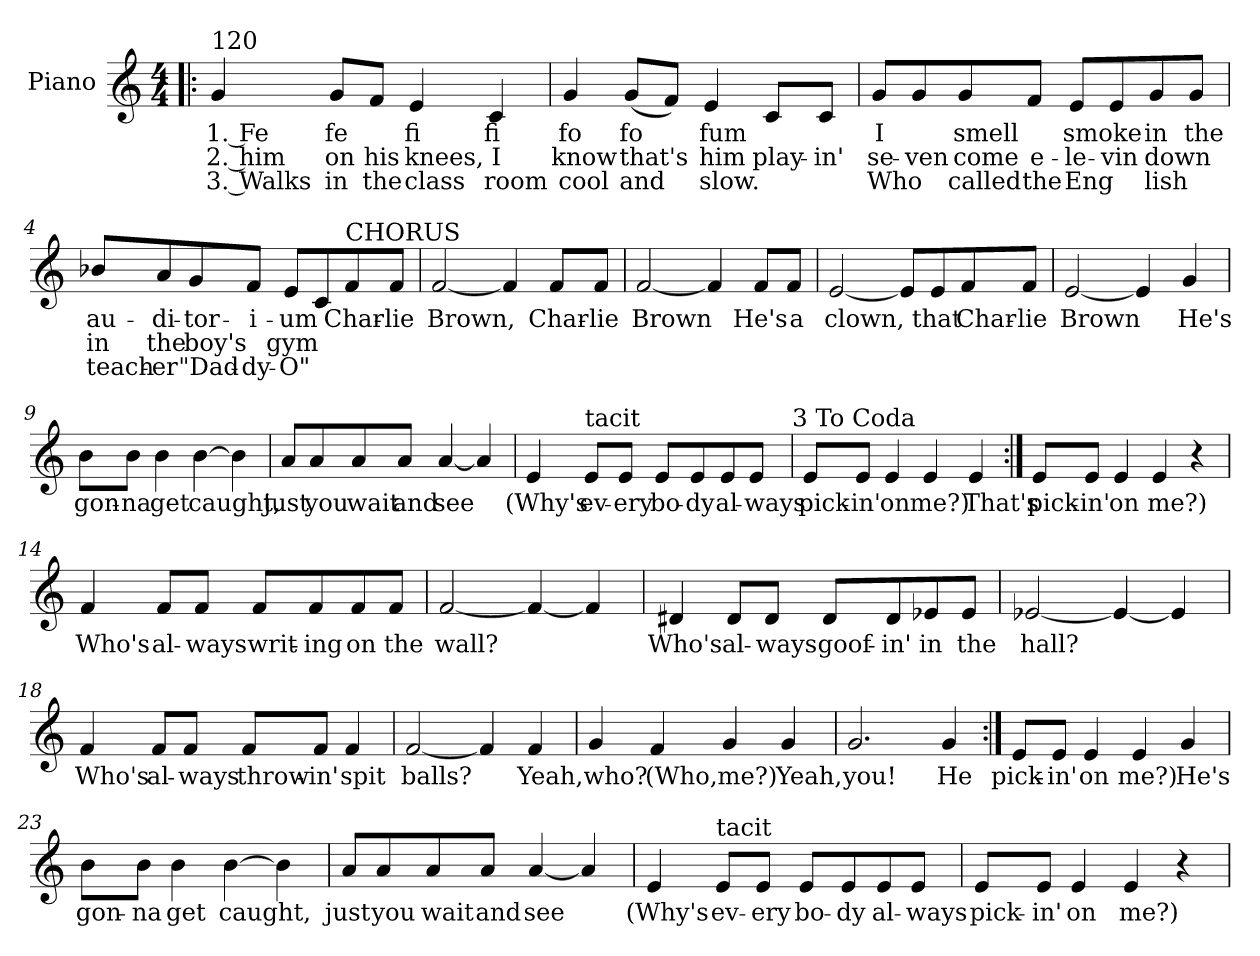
**kern	**text	**text	**text
*part1	*part1	*part1	*part1
*staff1	*staff1	*staff1	*staff1
*I"Piano	*	*	*
*I'Pno.	*	*	*
*clefG2	*	*	*
*k[]	*	*	*
*C:	*	*	*
*M4/4	*	*	*
=1!|:	=1!|:	=1!|:	=1!|:
!LO:TX:a:t=120	!	!	!
4g/	1. Fe	2. him	3. Walks
8g/L	fe	on	in
8f/J	.	his	the
4e/	fi	knees,	class
4c/	fi	I	room
=2	=2	=2	=2
4g/	fo	know	cool
(8g/L	fo	that's	and
8f/J)	.	.	.
4e/	fum	him	slow.
8c/L	.	play-	.
8c/J	.	-in'	.
!!LO:LB:g=z
=3	=3	=3	=3
8g/L	I	se-	Who
8g/	.	-ven	.
8g/	smell	come	called
8f/J	.	e-	the
8e/L	smoke	-le-	Eng
8e/	.	-vin	.
8g/	in	down	lish
8g/J	the	.	.
=4	=4	=4	=4
8b-X/L	au-	in	teach-
8a/	-di-	the	-er
8g/	-tor-	boy's	"Dad-
8f/J	-i-	.	-dy-
8e/L	-um	gym	-O"
8c/	.	.	.
!LO:TX:a:t=CHORUS	!	!	!
8f/	Char-	.	.
8f/J	-lie	.	.
!!LO:LB:g=z
=5	=5	=5	=5
[2f/	Brown,	.	.
4f/]	.	.	.
8f/L	Char-	.	.
8f/J	-lie	.	.
=6	=6	=6	=6
[2f/	Brown	.	.
4f/]	.	.	.
8f/L	He's	.	.
8f/J	a	.	.
=7	=7	=7	=7
[2e/	clown,	.	.
8e/L]	.	.	.
8e/	that	.	.
8f/	Char-	.	.
8f/J	-lie	.	.
!!LO:LB:g=z
=8	=8	=8	=8
[2e/	Brown	.	.
4e/]	.	.	.
4g/	He's	.	.
=9	=9	=9	=9
8b\L	gon-	.	.
8b\J	-na	.	.
4b\	get	.	.
[4b\	caught,	.	.
4b\]	.	.	.
=10	=10	=10	=10
8a/L	just	.	.
8a/	you	.	.
8a/	wait	.	.
8a/J	and	.	.
[4a/	see	.	.
4a/]	.	.	.
!!LO:LB:g=z
=11	=11	=11	=11
4e/	(Why's	.	.
!LO:TX:a:t=tacit	!	!	!
8e/L	ev-	.	.
8e/J	-ery	.	.
8e/L	bo-	.	.
8e/	-dy	.	.
8e/	al-	.	.
8e/J	-ways	.	.
!LO:TX:a:t=3 To Coda	!	!	!
=12	=12	=12	=12
8e/L	pick-	.	.
8e/J	-in'	.	.
4e/	on	.	.
4e/	me?)	.	.
4e/	That's	.	.
!!LO:LB:g=z
=13:|!	=13:|!	=13:|!	=13:|!
8e/L	pick-	.	.
8e/J	-in'	.	.
4e/	on	.	.
4e/	me?)	.	.
4r	.	.	.
=14	=14	=14	=14
4f/	Who's	.	.
8f/L	al-	.	.
8f/J	-ways	.	.
8f/L	writ-	.	.
8f/	-ing	.	.
8f/	on	.	.
8f/J	the	.	.
=15	=15	=15	=15
[2f/	wall?	.	.
4f/_	.	.	.
4f/]	.	.	.
!!LO:LB:g=z
=16	=16	=16	=16
4d#X/	Who's	.	.
8d#/L	al-	.	.
8d#/J	-ways	.	.
8d#/L	goof-	.	.
8d#/	-in'	.	.
8e-X/	in	.	.
8e-/J	the	.	.
=17	=17	=17	=17
[2e-X/	hall?	.	.
4e-/_	.	.	.
4e-/]	.	.	.
=18	=18	=18	=18
4f/	Who's	.	.
8f/L	al-	.	.
8f/J	-ways	.	.
8f/L	throw-	.	.
8f/J	-in'	.	.
4f/	spit	.	.
!!LO:PB:g=z
=19	=19	=19	=19
[2f/	balls?	.	.
4f/]	.	.	.
4f/	Yeah,	.	.
=20	=20	=20	=20
4g/	who?	.	.
4f/	(Who,	.	.
4g/	me?)	.	.
4g/	Yeah,	.	.
=21	=21	=21	=21
2.g/	you!	.	.
4g/	He	.	.
!!LO:LB:g=z
=22:|!	=22:|!	=22:|!	=22:|!
8e/L	pick-	.	.
8e/J	-in'	.	.
4e/	on	.	.
4e/	me?)	.	.
4g/	He's	.	.
=23	=23	=23	=23
8b\L	gon-	.	.
8b\J	-na	.	.
4b\	get	.	.
[4b\	caught,	.	.
4b\]	.	.	.
=24	=24	=24	=24
8a/L	just	.	.
8a/	you	.	.
8a/	wait	.	.
8a/J	and	.	.
[4a/	see	.	.
4a/]	.	.	.
!!LO:LB:g=z
=25	=25	=25	=25
4e/	(Why's	.	.
!LO:TX:a:t=tacit	!	!	!
8e/L	ev-	.	.
8e/J	-ery	.	.
8e/L	bo-	.	.
8e/	-dy	.	.
8e/	al-	.	.
8e/J	-ways	.	.
=26	=26	=26	=26
8e/L	pick-	.	.
8e/J	-in'	.	.
4e/	on	.	.
4e/	me?)	.	.
4r	.	.	.
=	=	=	=
*-	*-	*-	*-
